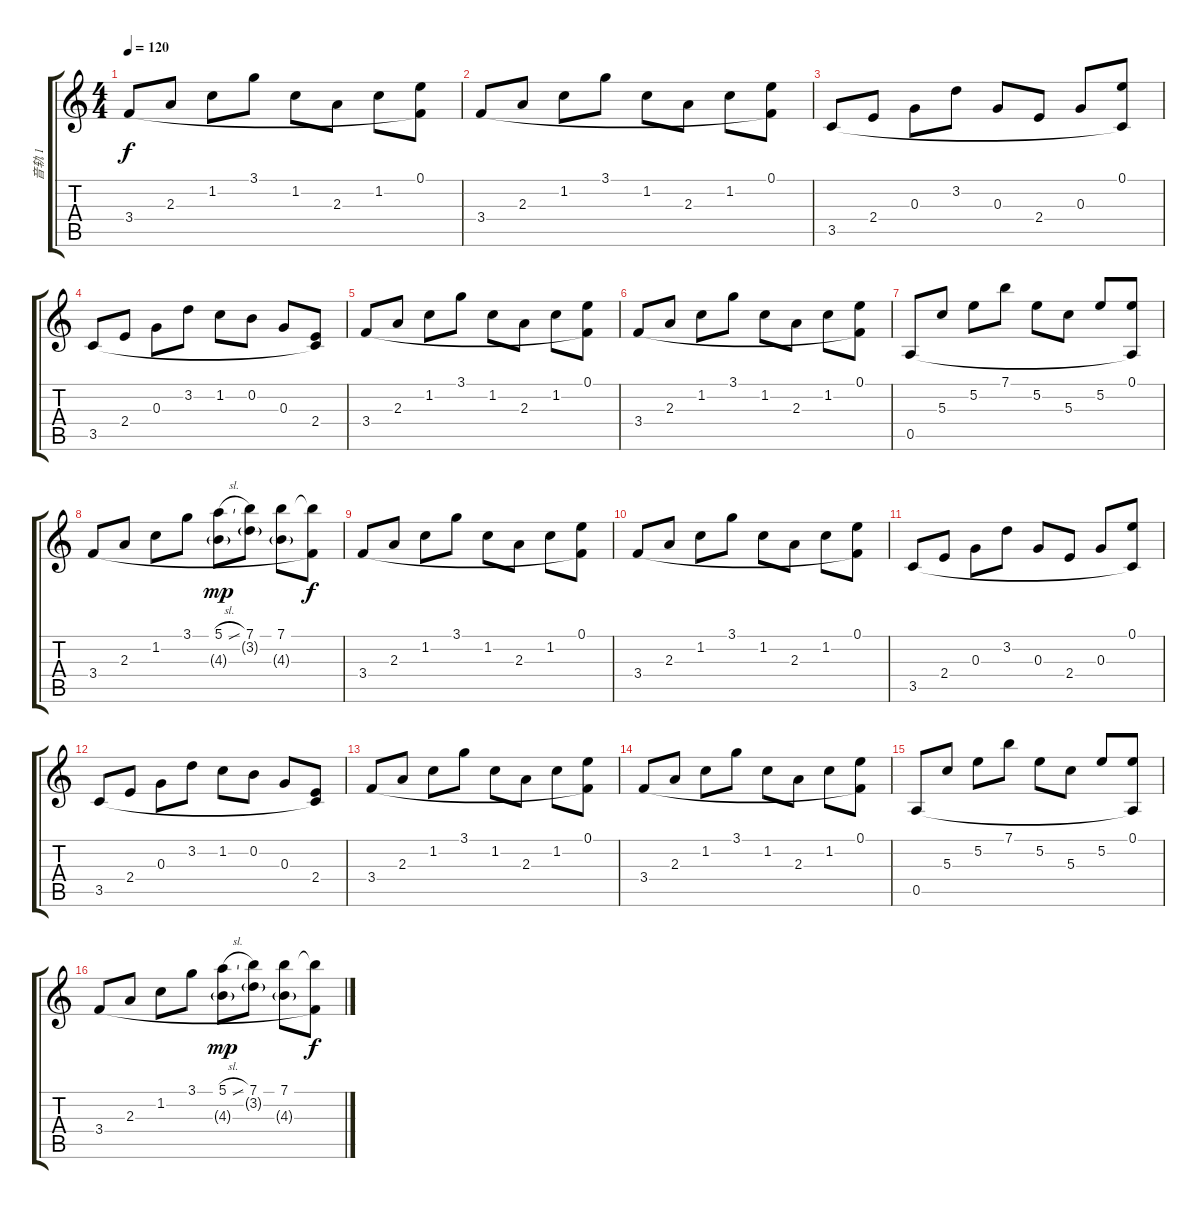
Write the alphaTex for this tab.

\track ("音轨 1" "音轨 1") {instrument acousticguitarsteel}
\staff {score tabs}
\tuning (E4 B3 G3 D3 A2 E2) {hide}
\ts (4 4)
\tempo 120
\clef g2
\ks c
3.4.8{dy f} 2.3.8 1.2.8 3.1.8 1.2.8 2.3.8 1.2.8 (0.1 3.4{t}).8 |
3.4.8 2.3.8 1.2.8 3.1.8 1.2.8 2.3.8 1.2.8 (0.1 3.4{t}).8 |
3.5.8 2.4.8 0.3.8 3.2.8 0.3.8 2.4.8 0.3.8 (0.1 3.5{t}).8 |
3.5.8 2.4.8 0.3.8 3.2.8 1.2.8 0.2.8 0.3.8 (2.4 3.5{t}).8 |
3.4.8 2.3.8 1.2.8 3.1.8 1.2.8 2.3.8 1.2.8 (0.1 3.4{t}).8 |
3.4.8 2.3.8 1.2.8 3.1.8 1.2.8 2.3.8 1.2.8 (0.1 3.4{t}).8 |
0.5.8 5.3.8 5.2.8 7.1.8 5.2.8 5.3.8 5.2.8 (0.1 0.5{t}).8 |
3.4.8 2.3.8 1.2.8 3.1.8 (5.1{sl} 4.3{g}).8{dy mp} (7.1 3.2{g}).8 (7.1 4.3{g}).8 (7.1{t} 3.4{t}).8{dy f} |
3.4.8 2.3.8 1.2.8 3.1.8 1.2.8 2.3.8 1.2.8 (0.1 3.4{t}).8 |
3.4.8 2.3.8 1.2.8 3.1.8 1.2.8 2.3.8 1.2.8 (0.1 3.4{t}).8 |
3.5.8 2.4.8 0.3.8 3.2.8 0.3.8 2.4.8 0.3.8 (0.1 3.5{t}).8 |
3.5.8 2.4.8 0.3.8 3.2.8 1.2.8 0.2.8 0.3.8 (2.4 3.5{t}).8 |
3.4.8 2.3.8 1.2.8 3.1.8 1.2.8 2.3.8 1.2.8 (0.1 3.4{t}).8 |
3.4.8 2.3.8 1.2.8 3.1.8 1.2.8 2.3.8 1.2.8 (0.1 3.4{t}).8 |
0.5.8 5.3.8 5.2.8 7.1.8 5.2.8 5.3.8 5.2.8 (0.1 0.5{t}).8 |
3.4.8 2.3.8 1.2.8 3.1.8 (5.1{sl} 4.3{g}).8{dy mp} (7.1 3.2{g}).8 (7.1 4.3{g}).8 (7.1{t} 3.4{t}).8{dy f}
